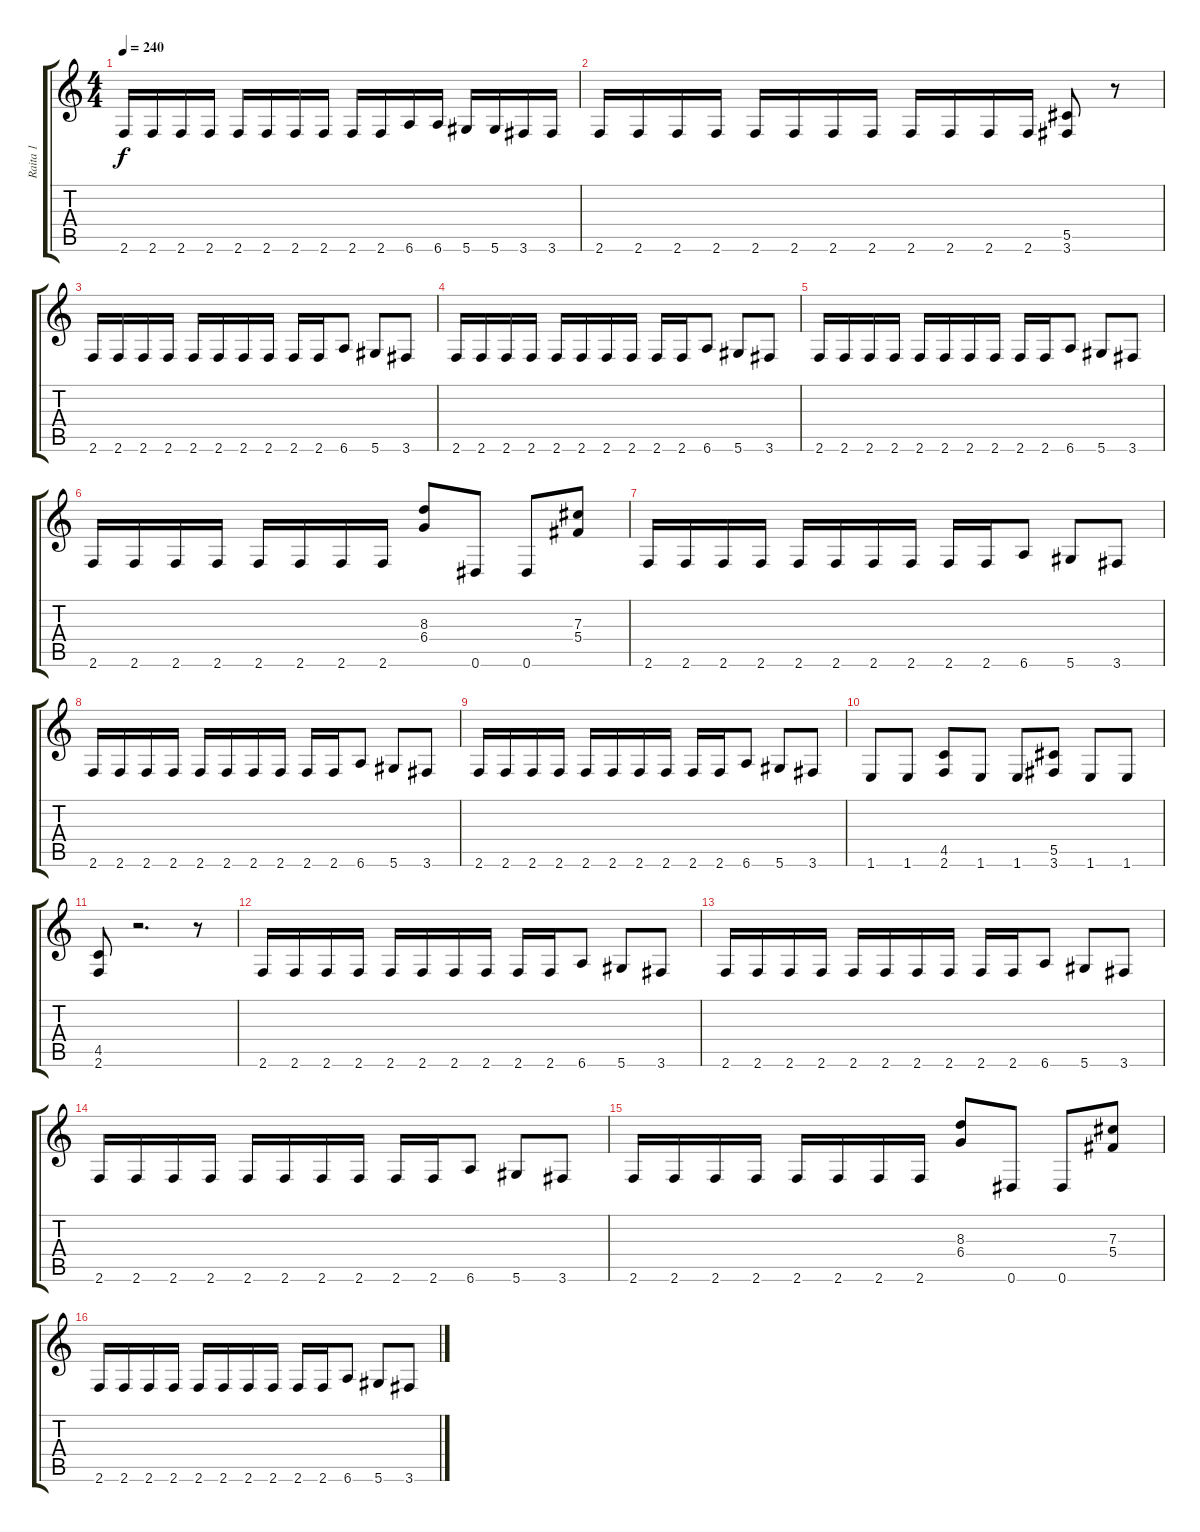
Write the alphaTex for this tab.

\track ("Raita 1" "Raita 1") {instrument distortionguitar}
\staff {score tabs}
\tuning (Eb4 Bb3 Gb3 Db3 Ab2 Eb2) {hide}
\ts (4 4)
\tempo 240
\clef g2
\ks c
2.6.16{dy f instrument distortionguitar} 2.6.16 2.6.16 2.6.16 2.6.16 2.6.16 2.6.16 2.6.16 2.6.16 2.6.16 6.6.16 6.6.16 5.6.16 5.6.16 3.6.16 3.6.16 |
2.6.16 2.6.16 2.6.16 2.6.16 2.6.16 2.6.16 2.6.16 2.6.16 2.6.16 2.6.16 2.6.16 2.6.16 (5.5 3.6).8 r.8 |
2.6.16 2.6.16 2.6.16 2.6.16 2.6.16 2.6.16 2.6.16 2.6.16 2.6.16 2.6.16 6.6.8 5.6.8 3.6.8 |
2.6.16 2.6.16 2.6.16 2.6.16 2.6.16 2.6.16 2.6.16 2.6.16 2.6.16 2.6.16 6.6.8 5.6.8 3.6.8 |
2.6.16 2.6.16 2.6.16 2.6.16 2.6.16 2.6.16 2.6.16 2.6.16 2.6.16 2.6.16 6.6.8 5.6.8 3.6.8 |
2.6.16 2.6.16 2.6.16 2.6.16 2.6.16 2.6.16 2.6.16 2.6.16 (8.3 6.4).8 0.6.8 0.6.8 (7.3 5.4).8 |
2.6.16 2.6.16 2.6.16 2.6.16 2.6.16 2.6.16 2.6.16 2.6.16 2.6.16 2.6.16 6.6.8 5.6.8 3.6.8 |
2.6.16 2.6.16 2.6.16 2.6.16 2.6.16 2.6.16 2.6.16 2.6.16 2.6.16 2.6.16 6.6.8 5.6.8 3.6.8 |
2.6.16 2.6.16 2.6.16 2.6.16 2.6.16 2.6.16 2.6.16 2.6.16 2.6.16 2.6.16 6.6.8 5.6.8 3.6.8 |
1.6.8 1.6.8 (4.5 2.6).8 1.6.8 1.6.8 (5.5 3.6).8 1.6.8 1.6.8 |
(4.5 2.6).8 r.2{d} r.8 |
2.6.16 2.6.16 2.6.16 2.6.16 2.6.16 2.6.16 2.6.16 2.6.16 2.6.16 2.6.16 6.6.8 5.6.8 3.6.8 |
2.6.16 2.6.16 2.6.16 2.6.16 2.6.16 2.6.16 2.6.16 2.6.16 2.6.16 2.6.16 6.6.8 5.6.8 3.6.8 |
2.6.16 2.6.16 2.6.16 2.6.16 2.6.16 2.6.16 2.6.16 2.6.16 2.6.16 2.6.16 6.6.8 5.6.8 3.6.8 |
2.6.16 2.6.16 2.6.16 2.6.16 2.6.16 2.6.16 2.6.16 2.6.16 (8.3 6.4).8 0.6.8 0.6.8 (7.3 5.4).8 |
2.6.16 2.6.16 2.6.16 2.6.16 2.6.16 2.6.16 2.6.16 2.6.16 2.6.16 2.6.16 6.6.8 5.6.8 3.6.8
